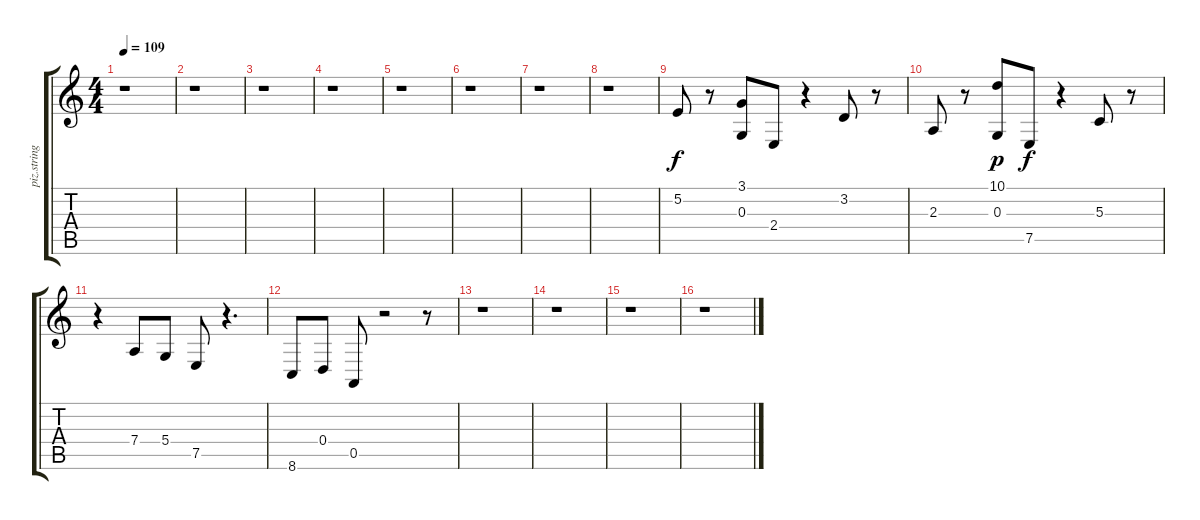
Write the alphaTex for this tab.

\track ("piz.string" "piz.string") {instrument pizzicatostrings}
\staff {score tabs}
\tuning (E4 B3 G3 D3 A2 E2) {hide}
\ts (4 4)
\tempo 109
\clef g2
\ks c
r.1{dy f instrument pizzicatostrings} |
r.1 |
r.1 |
r.1 |
r.1 |
r.1 |
r.1 |
r.1 |
5.2.8 r.8 (3.1 0.3).8 2.4.8 r.4 3.2.8 r.8 |
2.3.8 r.8 (10.1 0.3).8{dy p} 7.5.8{dy f} r.4 5.3.8 r.8 |
r.4 7.4.8 5.4.8 7.5.8 r.4{d} |
8.6.8 0.4.8 0.5.8 r.2 r.8 |
r.1 |
r.1 |
r.1 |
r.1
